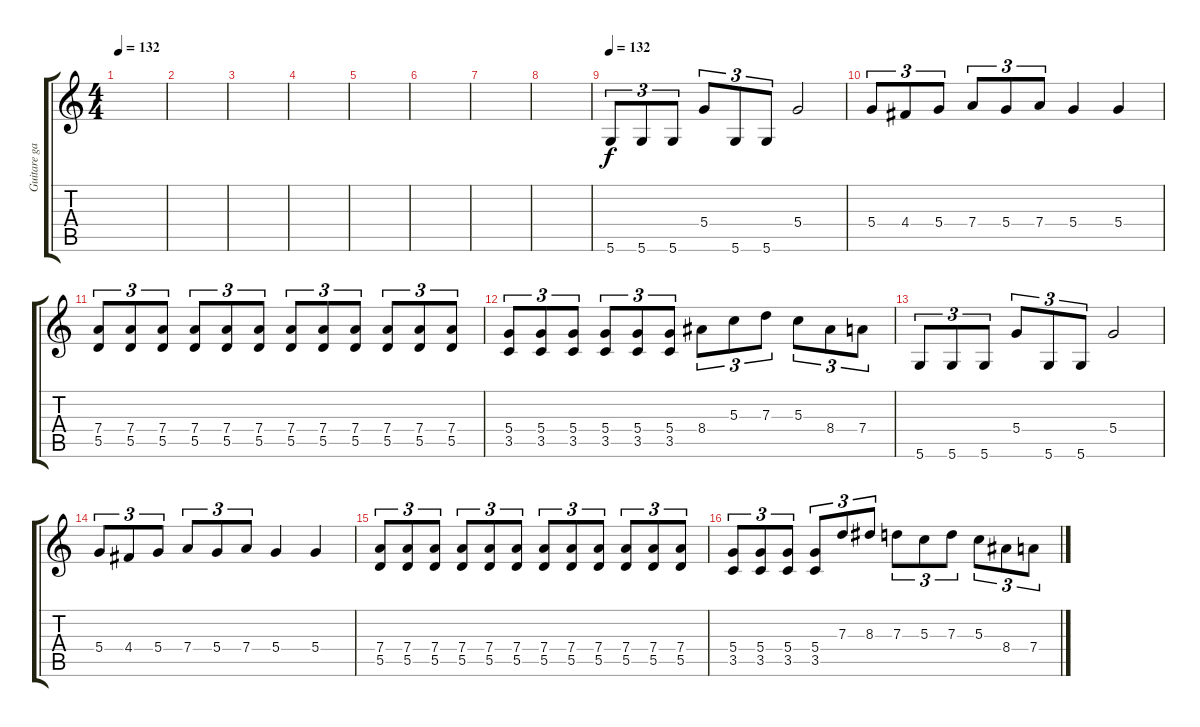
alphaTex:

\track ("Guitare gauche" "Guitare ga") {instrument distortionguitar}
\staff {score tabs}
\tuning (E4 B3 G3 D3 A2 D2) {hide}
\ts (4 4)
\tempo 132
\clef g2
\ks c
|
|
|
|
|
|
|
|
\tempo 132
5.6.8{tu (3 2)} 5.6.8{tu (3 2)} 5.6.8{tu (3 2)} 5.4.8{tu (3 2)} 5.6.8{tu (3 2)} 5.6.8{tu (3 2)} 5.4.2 |
5.4.8{tu (3 2)} 4.4.8{tu (3 2)} 5.4.8{tu (3 2)} 7.4.8{tu (3 2)} 5.4.8{tu (3 2)} 7.4.8{tu (3 2)} 5.4.4 5.4.4 |
(7.4 5.5).8{tu (3 2)} (7.4 5.5).8{tu (3 2)} (7.4 5.5).8{tu (3 2)} (7.4 5.5).8{tu (3 2)} (7.4 5.5).8{tu (3 2)} (7.4 5.5).8{tu (3 2)} (7.4 5.5).8{tu (3 2)} (7.4 5.5).8{tu (3 2)} (7.4 5.5).8{tu (3 2)} (7.4 5.5).8{tu (3 2)} (7.4 5.5).8{tu (3 2)} (7.4 5.5).8{tu (3 2)} |
(5.4 3.5).8{tu (3 2)} (5.4 3.5).8{tu (3 2)} (5.4 3.5).8{tu (3 2)} (5.4 3.5).8{tu (3 2)} (5.4 3.5).8{tu (3 2)} (5.4 3.5).8{tu (3 2)} 8.4.8{tu (3 2)} 5.3.8{tu (3 2)} 7.3.8{tu (3 2)} 5.3.8{tu (3 2)} 8.4.8{tu (3 2)} 7.4.8{tu (3 2)} |
5.6.8{tu (3 2)} 5.6.8{tu (3 2)} 5.6.8{tu (3 2)} 5.4.8{tu (3 2)} 5.6.8{tu (3 2)} 5.6.8{tu (3 2)} 5.4.2 |
5.4.8{tu (3 2)} 4.4.8{tu (3 2)} 5.4.8{tu (3 2)} 7.4.8{tu (3 2)} 5.4.8{tu (3 2)} 7.4.8{tu (3 2)} 5.4.4 5.4.4 |
(7.4 5.5).8{tu (3 2)} (7.4 5.5).8{tu (3 2)} (7.4 5.5).8{tu (3 2)} (7.4 5.5).8{tu (3 2)} (7.4 5.5).8{tu (3 2)} (7.4 5.5).8{tu (3 2)} (7.4 5.5).8{tu (3 2)} (7.4 5.5).8{tu (3 2)} (7.4 5.5).8{tu (3 2)} (7.4 5.5).8{tu (3 2)} (7.4 5.5).8{tu (3 2)} (7.4 5.5).8{tu (3 2)} |
(5.4 3.5).8{tu (3 2)} (5.4 3.5).8{tu (3 2)} (5.4 3.5).8{tu (3 2)} (5.4 3.5).8{tu (3 2)} 7.3.8{tu (3 2)} 8.3.8{tu (3 2)} 7.3.8{tu (3 2)} 5.3.8{tu (3 2)} 7.3.8{tu (3 2)} 5.3.8{tu (3 2)} 8.4.8{tu (3 2)} 7.4.8{tu (3 2)}
